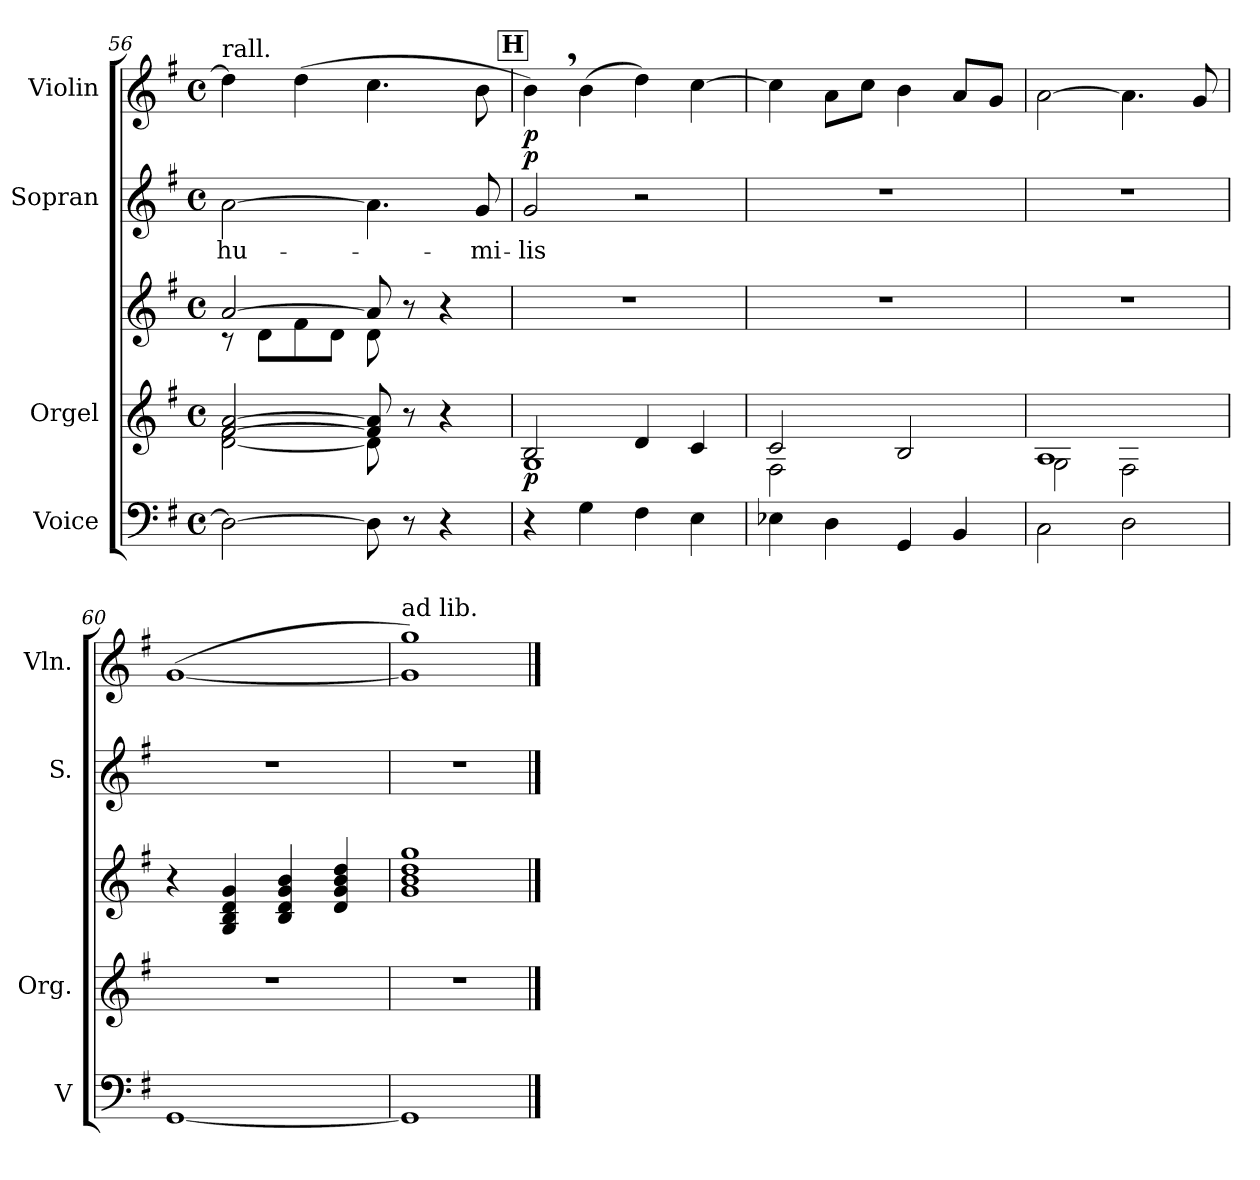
**kern	**kern	**kern	**dynam	**kern	**text	**dynam	**kern	**dynam
*part4	*part3	*part3	*part3	*part2	*part2	*part2	*part1	*part1
*staff5	*staff4	*staff3	*staff3/4	*staff2	*staff2	*staff2	*staff1	*staff1
*I"Voice	*I"Orgel	*	*	*I"Sopran	*	*	*I"Violin	*
*I'V	*I'Org.	*	*	*I'S.	*	*	*I'Vln.	*
*clefF4	*clefG2	*clefG2	*	*clefG2	*	*	*clefG2	*
*k[f#]	*k[f#]	*k[f#]	*	*k[f#]	*	*	*k[f#]	*
*M4/4	*M4/4	*M4/4	*	*M4/4	*	*	*M4/4	*
*met(c)	*met(c)	*met(c)	*	*met(c)	*	*	*met(c)	*
=56	=56	=56	=56	=56	=56	=56	=56	=56
*	*^	*^	*	*	*	*	*	*
!	!	!	!	!	!	!	!	!	!LO:TX:a:t=rall.	!
!	!	!	!	!	!	!	!LO:LY:b	!	!	!
2D\_	[>2f#/ [>2a/	[<2d\ 2f#\	[>2a/	8r	.	[>2a\	hu-	.	4dd\]	.
.	.	.	.	8d\L	.	.	.	.	.	.
.	.	.	.	8f#\	.	.	.	.	(4dd\	.
.	.	.	.	8d\J	.	.	.	.	.	.
8D\]	8f#/] 8a/]	8d\]	8a/]	8d\	.	4.a\]	.	.	4.cc\	.
8r	8r	4.ryy	8r	4.ryy	.	.	.	.	.	.
4r	4r	.	4r	.	.	.	.	.	.	.
!	!	!	!	!	!	!	!LO:LY:b	!	!	!
.	.	.	.	.	.	8g/	-mi-	.	8b\	.
*	*	*	*v	*v	*	*	*	*	*	*
!!LO:PB:g=z
!!LO:REH:place=s1:a:B:fs=14:t=H
=57	=57	=57	=57	=57	=57	=57	=57	=57	=57
!	!	!	!	!LO:DY:b=2	!	!LO:LY:b	!LO:DY:a	!	!LO:DY:b
4r	2B/	1G	1r	p	2g/	-lis	p	4b,\)	p
4G\	.	.	.	.	.	.	.	(4b\	.
4F#\	4d/	.	.	.	2r	.	.	4dd\)	.
4E\	4c/	.	.	.	.	.	.	[>4cc\	.
=58	=58	=58	=58	=58	=58	=58	=58	=58	=58
4E-X\	2c/	2F#\	1r	.	1r	.	.	4cc\]	.
4D\	.	.	.	.	.	.	.	8a\L	.
.	.	.	.	.	.	.	.	8cc\J	.
4GG/	2B/	2ryy	.	.	.	.	.	4b\	.
4BB/	.	.	.	.	.	.	.	8a/L	.
.	.	.	.	.	.	.	.	8g/J	.
=59	=59	=59	=59	=59	=59	=59	=59	=59	=59
2C\	1A	2G\	1r	.	1r	.	.	[>2a\	.
2D\	.	2F#\	.	.	.	.	.	4.a\]	.
.	.	.	.	.	.	.	.	8g/	.
*	*v	*v	*	*	*	*	*	*	*
=60	=60	=60	=60	=60	=60	=60	=60	=60
[1GG	1r	4r	.	1r	.	.	([1g	.
.	.	4G/ 4B/ 4d/ 4g/	.	.	.	.	.	.
.	.	4B/ 4d/ 4g/ 4b/	.	.	.	.	.	.
.	.	4d/ 4g/ 4b/ 4dd/	.	.	.	.	.	.
=61	=61	=61	=61	=61	=61	=61	=61	=61
!	!	!	!	!	!	!	!LO:TX:a:t=ad lib.	!
1GG]	1r	1g 1b 1dd 1gg	.	1r	.	.	1g] 1gg)	.
==	==	==	==	==	==	==	==	==
*-	*-	*-	*-	*-	*-	*-	*-	*-
